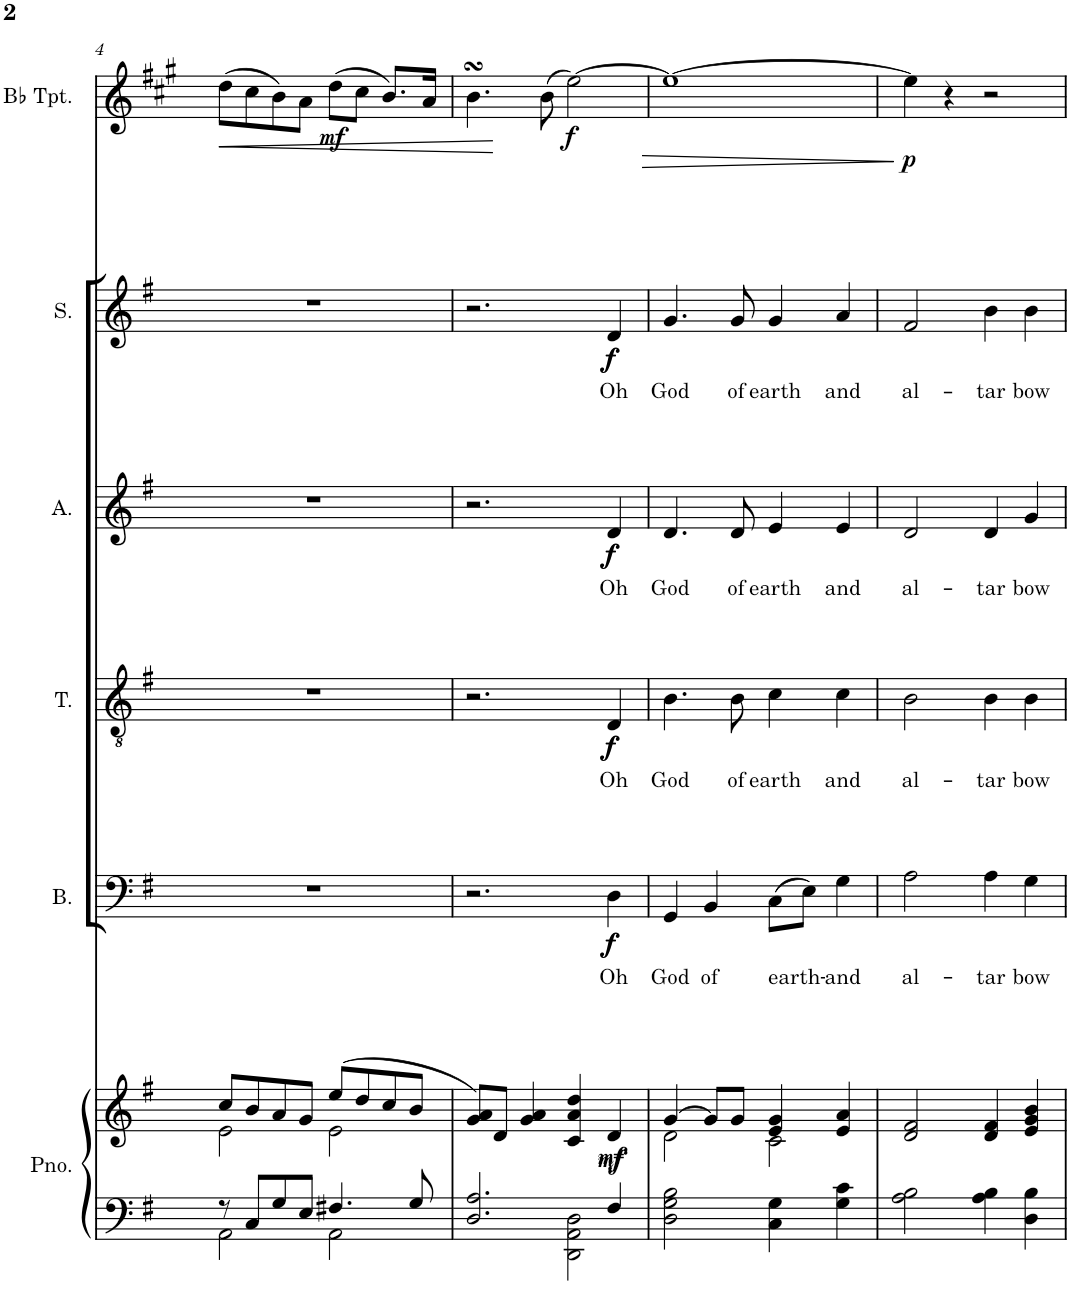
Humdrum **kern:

**kern	**kern	**dynam	**kern	**text	**dynam	**kern	**text	**dynam	**kern	**text	**dynam	**kern	**text	**dynam	**kern	**dynam
*part6	*part6	*part6	*part5	*part5	*part5	*part4	*part4	*part4	*part3	*part3	*part3	*part2	*part2	*part2	*part1	*part1
*staff7	*staff6	*staff6/7	*staff5	*staff5	*staff5	*staff4	*staff4	*staff4	*staff3	*staff3	*staff3	*staff2	*staff2	*staff2	*staff1	*staff1
*I"Piano	*	*	*I"Bass	*	*	*I"Tenor	*	*	*I"Alto	*	*	*I"Soprano	*	*	*I"Bb Trumpet	*
*I'Pno.	*	*	*I'B.	*	*	*I'T.	*	*	*I'A.	*	*	*I'S.	*	*	*I'Bb Tpt.	*
!!LO:PB:g=z
*clefF4	*clefG2	*	*clefF4	*	*	*clefGv2	*	*	*clefG2	*	*	*clefG2	*	*	*clefG2	*
*	*	*	*	*	*	*	*	*	*	*	*	*	*	*	*Trd1c2	*
*k[f#]	*k[f#]	*	*k[f#]	*	*	*k[f#]	*	*	*k[f#]	*	*	*k[f#]	*	*	*k[f#c#g#]	*
*M4/4	*M4/4	*	*M4/4	*	*	*M4/4	*	*	*M4/4	*	*	*M4/4	*	*	*M4/4	*
=4	=4	=4	=4	=4	=4	=4	=4	=4	=4	=4	=4	=4	=4	=4	=4	=4
*^	*^	*	*	*	*	*	*	*	*	*	*	*	*	*	*	*
!	!	!	!	!	!	!	!	!	!	!	!	!	!	!	!	!	!	!LO:HP:b
8r	2AA\	8cc/L	2e\	.	1r	.	.	1r	.	.	1r	.	.	1r	.	.	(8dd\L	<
8C/L	.	8b/	.	.	.	.	.	.	.	.	.	.	.	.	.	.	8cc#\	.
8G/	.	8a/	.	.	.	.	.	.	.	.	.	.	.	.	.	.	8b\)	.
8E/J	.	8g/J	.	.	.	.	.	.	.	.	.	.	.	.	.	.	8a\J	.
!	!	!	!	!	!	!	!	!	!	!	!	!	!	!	!	!	!	!LO:DY:b
4.F#X/	2AA\	(8ee/L	2e\	.	.	.	.	.	.	.	.	.	.	.	.	.	(8dd\L	mf
.	.	8dd/	.	.	.	.	.	.	.	.	.	.	.	.	.	.	8cc#\J	.
.	.	8cc/	.	.	.	.	.	.	.	.	.	.	.	.	.	.	8.b/L)	.
8G/	.	8b/J	.	.	.	.	.	.	.	.	.	.	.	.	.	.	.	.
.	.	.	.	.	.	.	.	.	.	.	.	.	.	.	.	.	16a/Jk	.
*	*	*v	*v	*	*	*	*	*	*	*	*	*	*	*	*	*	*	*
=5	=5	=5	=5	=5	=5	=5	=5	=5	=5	=5	=5	=5	=5	=5	=5	=5	=5
2.D/ 2.A/	2ryy	8g/ 8a/L)	.	2.r	.	.	2.r	.	.	2.r	.	.	2.r	.	.	4.bsSSS\	.
.	.	8d/J	.	.	.	.	.	.	.	.	.	.	.	.	.	.	.
.	.	4g/ 4a/	.	.	.	.	.	.	.	.	.	.	.	.	.	.	.
.	.	.	.	.	.	.	.	.	.	.	.	.	.	.	.	(8b\	[
!	!	!	!	!	!	!	!	!	!	!	!	!	!	!	!	!	!LO:DY:b
.	2DD\ 2AA\ 2D\	4c/ 4a/ 4dd/	.	.	.	.	.	.	.	.	.	.	.	.	.	[2ee\)	f
!	!	!	!LO:DY:b	!	!LO:LY:b	!	!	!LO:LY:b	!	!	!LO:LY:b	!	!	!LO:LY:b	!	!	!
!	!	!	!LO:DY:n=1:b	!	!	!LO:DY:b	!	!	!	!	!	!	!	!	!	!	!
!	!	!	!	!	!	!LO:DY:n=1:b	!	!	!LO:DY:b	!	!	!	!	!	!	!	!
!	!	!	!	!	!	!	!	!	!LO:DY:n=1:b	!	!	!LO:DY:b	!	!	!	!	!
!	!	!	!	!	!	!	!	!	!	!	!	!LO:DY:n=1:b	!	!	!LO:DY:b	!	!
!	!	!	!	!	!	!	!	!	!	!	!	!	!	!	!LO:DY:n=1:b	!	!
4F#/	.	4d/	mf mf	4D\	Oh	f f	4D/	Oh	f f	4d/	Oh	f f	4d/	Oh	f f	.	.
*v	*v	*	*	*	*	*	*	*	*	*	*	*	*	*	*	*	*
=6	=6	=6	=6	=6	=6	=6	=6	=6	=6	=6	=6	=6	=6	=6	=6	=6
*	*^	*	*	*	*	*	*	*	*	*	*	*	*	*	*	*
!	!	!	!	!	!LO:LY:b	!	!	!LO:LY:b	!	!	!LO:LY:b	!	!	!LO:LY:b	!	!	!LO:HP:b
2D\ 2G\ 2B\	[4g/	2d\	.	4GG/	God	.	4.B\	God	.	4.d/	God	.	4.g/	God	.	1ee_	>
!	!	!	!	!	!LO:LY:b	!	!	!	!	!	!	!	!	!	!	!	!
.	8g/L]	.	.	4BB/	of	.	.	.	.	.	.	.	.	.	.	.	.
!	!	!	!	!	!	!	!	!LO:LY:b	!	!	!LO:LY:b	!	!	!LO:LY:b	!	!	!
.	8g/J	.	.	.	.	.	8B\	of	.	8d/	of	.	8g/	of	.	.	.
!	!	!	!	!	!LO:LY:b	!	!	!LO:LY:b	!	!	!LO:LY:b	!	!	!LO:LY:b	!	!	!
4C\ 4G\	4e/ 4g/	2c\	.	(8C\L	earth-	.	4c\	earth	.	4e/	earth	.	4g/	earth	.	.	.
.	.	.	.	8E\J)	.	.	.	.	.	.	.	.	.	.	.	.	.
!	!	!	!	!	!LO:LY:b	!	!	!LO:LY:b	!	!	!LO:LY:b	!	!	!LO:LY:b	!	!	!
4G\ 4c\	4e/ 4a/	.	.	4G\	-and	.	4c\	and	.	4e/	and	.	4a/	and	.	.	.
*	*v	*v	*	*	*	*	*	*	*	*	*	*	*	*	*	*	*
.	.	.	.	.	.	.	.	.	.	.	.	.	.	.	.	]
=7	=7	=7	=7	=7	=7	=7	=7	=7	=7	=7	=7	=7	=7	=7	=7	=7
!	!	!	!	!LO:LY:b	!	!	!LO:LY:b	!	!	!LO:LY:b	!	!	!LO:LY:b	!	!	!LO:DY:b
2A\ 2B\	2d/ 2f#/	.	2A\	al-	.	2B\	al-	.	2d/	al-	.	2f#/	al-	.	4ee\]	p
.	.	.	.	.	.	.	.	.	.	.	.	.	.	.	4r	.
!	!	!	!	!LO:LY:b	!	!	!LO:LY:b	!	!	!LO:LY:b	!	!	!LO:LY:b	!	!	!
4A\ 4B\	4d/ 4f#/	.	4A\	tar	.	4B\	-tar	.	4d/	tar	.	4b\	tar	.	2r	.
!	!	!	!	!LO:LY:b	!	!	!LO:LY:b	!	!	!LO:LY:b	!	!	!LO:LY:b	!	!	!
4D\ 4B\	4e/ 4g/ 4b/	.	4G\	bow	.	4B\	bow	.	4g/	bow	.	4b\	bow	.	.	.
=	=	=	=	=	=	=	=	=	=	=	=	=	=	=	=	=
*-	*-	*-	*-	*-	*-	*-	*-	*-	*-	*-	*-	*-	*-	*-	*-	*-
